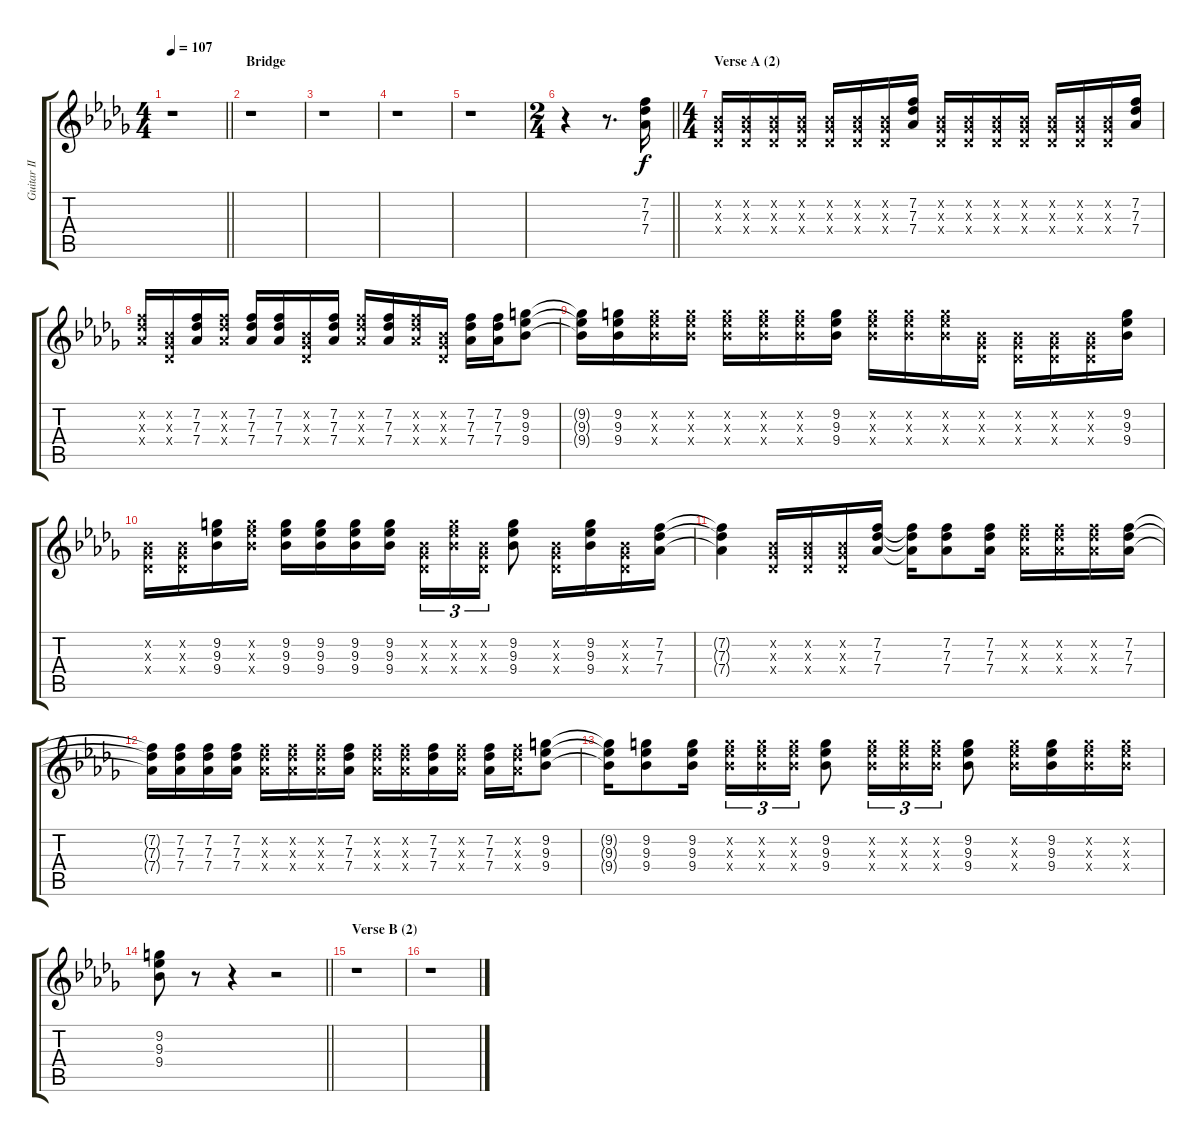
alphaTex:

\track ("Guitar II" "Guitar II") {instrument electricguitarjazz}
\staff {score tabs}
\tuning (Eb4 Bb3 Gb3 Db3 Ab2 Eb2) {hide}
\ts (4 4)
\tempo 107
\clef g2
\barLineRight lightlight
\ks bbminor
r.1{dy f} |
\section ("" "Bridge")
r.1 |
r.1 |
r.1 |
r.1 |
\ts (2 4)
\barLineRight lightlight
r.4 r.8{d} (7.2 7.3 7.4).16 |
\ts (4 4)
\section ("" "Verse A (2)")
(0.2{x} 0.3{x} 0.4{x}).16 (0.2{x} 0.3{x} 0.4{x}).16 (0.2{x} 0.3{x} 0.4{x}).16 (0.2{x} 0.3{x} 0.4{x}).16 (0.2{x} 0.3{x} 0.4{x}).16 (0.2{x} 0.3{x} 0.4{x}).16 (0.2{x} 0.3{x} 0.4{x}).16 (7.2 7.3 7.4).16 (0.2{x} 0.3{x} 0.4{x}).16 (0.2{x} 0.3{x} 0.4{x}).16 (0.2{x} 0.3{x} 0.4{x}).16 (0.2{x} 0.3{x} 0.4{x}).16 (0.2{x} 0.3{x} 0.4{x}).16 (0.2{x} 0.3{x} 0.4{x}).16 (0.2{x} 0.3{x} 0.4{x}).16 (7.2 7.3 7.4).16 |
(7.2{x} 7.3{x} 7.4{x}).16 (0.2{x} 0.3{x} 0.4{x}).16 (7.2 7.3 7.4).16 (7.2{x} 7.3{x} 7.4{x}).16 (7.2 7.3 7.4).16 (7.2 7.3 7.4).16 (0.2{x} 0.3{x} 0.4{x}).16 (7.2 7.3 7.4).16 (7.2{x} 7.3{x} 7.4{x}).16 (7.2 7.3 7.4).16 (7.2{x} 7.3{x} 7.4{x}).16 (0.2{x} 0.3{x} 0.4{x}).16 (7.2 7.3 7.4).16 (7.2 7.3 7.4).16 (9.2 9.3 9.4).8 |
(9.2{t} 9.3{t} 9.4{t}).16 (9.2 9.3 9.4).16 (9.2{x} 9.3{x} 9.4{x}).16 (9.2{x} 9.3{x} 9.4{x}).16 (9.2{x} 9.3{x} 9.4{x}).16 (9.2{x} 9.3{x} 9.4{x}).16 (9.2{x} 9.3{x} 9.4{x}).16 (9.2 9.3 9.4).16 (9.2{x} 9.3{x} 9.4{x}).16 (9.2{x} 9.3{x} 9.4{x}).16 (9.2{x} 9.3{x} 9.4{x}).16 (0.2{x} 0.3{x} 0.4{x}).16 (0.2{x} 0.3{x} 0.4{x}).16 (0.2{x} 0.3{x} 0.4{x}).16 (0.2{x} 0.3{x} 0.4{x}).16 (9.2 9.3 9.4).16 |
(0.2{x} 0.3{x} 0.4{x}).16 (0.2{x} 0.3{x} 0.4{x}).16 (9.2 9.3 9.4).16 (9.2{x} 9.3{x} 9.4{x}).16 (9.2 9.3 9.4).16 (9.2 9.3 9.4).16 (9.2 9.3 9.4).16 (9.2 9.3 9.4).16 (0.2{x} 0.3{x} 0.4{x}).16{tu (3 2)} (9.2{x} 9.3{x} 9.4{x}).16{tu (3 2)} (0.2{x} 0.3{x} 0.4{x}).16{tu (3 2)} (9.2 9.3 9.4).8 (0.2{x} 0.3{x} 0.4{x}).16 (9.2 9.3 9.4).16 (0.2{x} 0.3{x} 0.4{x}).16 (7.2 7.3 7.4).16 |
(7.2{t} 7.3{t} 7.4{t}).4 (0.2{x} 0.3{x} 0.4{x}).16 (0.2{x} 0.3{x} 0.4{x}).16 (0.2{x} 0.3{x} 0.4{x}).16 (7.2 7.3 7.4).16 (7.2{t} 7.3{t} 7.4{t}).16 (7.2 7.3 7.4).8 (7.2 7.3 7.4).16 (7.2{x} 7.3{x} 7.4{x}).16 (7.2{x} 7.3{x} 7.4{x}).16 (7.2{x} 7.3{x} 7.4{x}).16 (7.2 7.3 7.4).16 |
(7.2{t} 7.3{t} 7.4{t}).16 (7.2 7.3 7.4).16 (7.2 7.3 7.4).16 (7.2 7.3 7.4).16 (7.2{x} 7.3{x} 7.4{x}).16 (7.2{x} 7.3{x} 7.4{x}).16 (7.2{x} 7.3{x} 7.4{x}).16 (7.2 7.3 7.4).16 (7.2{x} 7.3{x} 7.4{x}).16 (7.2{x} 7.3{x} 7.4{x}).16 (7.2 7.3 7.4).16 (7.2{x} 7.3{x} 7.4{x}).16 (7.2 7.3 7.4).16 (7.2{x} 7.3{x} 7.4{x}).16 (9.2 9.3 9.4).8 |
(9.2{t} 9.3{t} 9.4{t}).16 (9.2 9.3 9.4).8 (9.2 9.3 9.4).16 (9.2{x} 9.3{x} 9.4{x}).16{tu (3 2)} (9.2{x} 9.3{x} 9.4{x}).16{tu (3 2)} (9.2{x} 9.3{x} 9.4{x}).16{tu (3 2)} (9.2 9.3 9.4).8 (9.2{x} 9.3{x} 9.4{x}).16{tu (3 2)} (9.2{x} 9.3{x} 9.4{x}).16{tu (3 2)} (9.2{x} 9.3{x} 9.4{x}).16{tu (3 2)} (9.2 9.3 9.4).8 (9.2{x} 9.3{x} 9.4{x}).16 (9.2 9.3 9.4).16 (9.2{x} 9.3{x} 9.4{x}).16 (9.2{x} 9.3{x} 9.4{x}).16 |
\barLineRight lightlight
(9.2 9.3 9.4).8 r.8 r.4 r.2 |
\section ("" "Verse B (2)")
r.1 |
r.1
